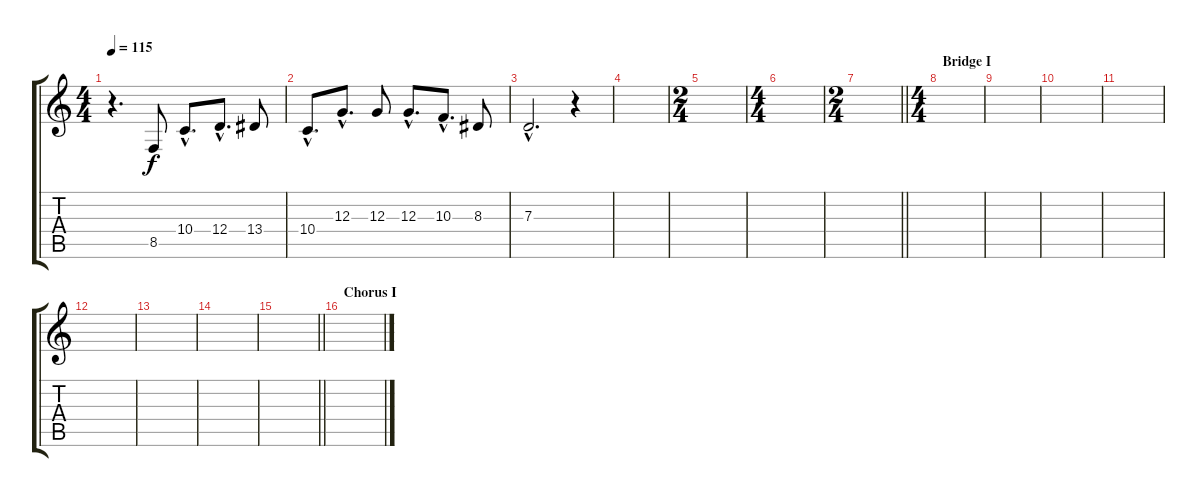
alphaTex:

\track "" {instrument trombone}
\staff {score tabs}
\tuning (E4 B3 G3 D3 A2 E2) {hide}
\ts (4 4)
\tempo 115
\clef g2
\ks c
r.4{d dy f} 8.5.8 10.4{hac}.8{d} 12.4{hac}.8{d} 13.4.8 |
10.4{hac}.8{d} 12.3{hac}.8{d} 12.3.8 12.3{hac}.8{d} 10.3{hac}.8{d} 8.3.8 |
7.3{hac}.2{d} r.4 |
|
\ts (2 4)
|
\ts (4 4)
|
\ts (2 4)
\barLineRight lightlight
|
\ts (4 4)
\section ("" "Bridge I")
|
|
|
|
|
|
|
\barLineRight lightlight
|
\section ("" "Chorus I")
